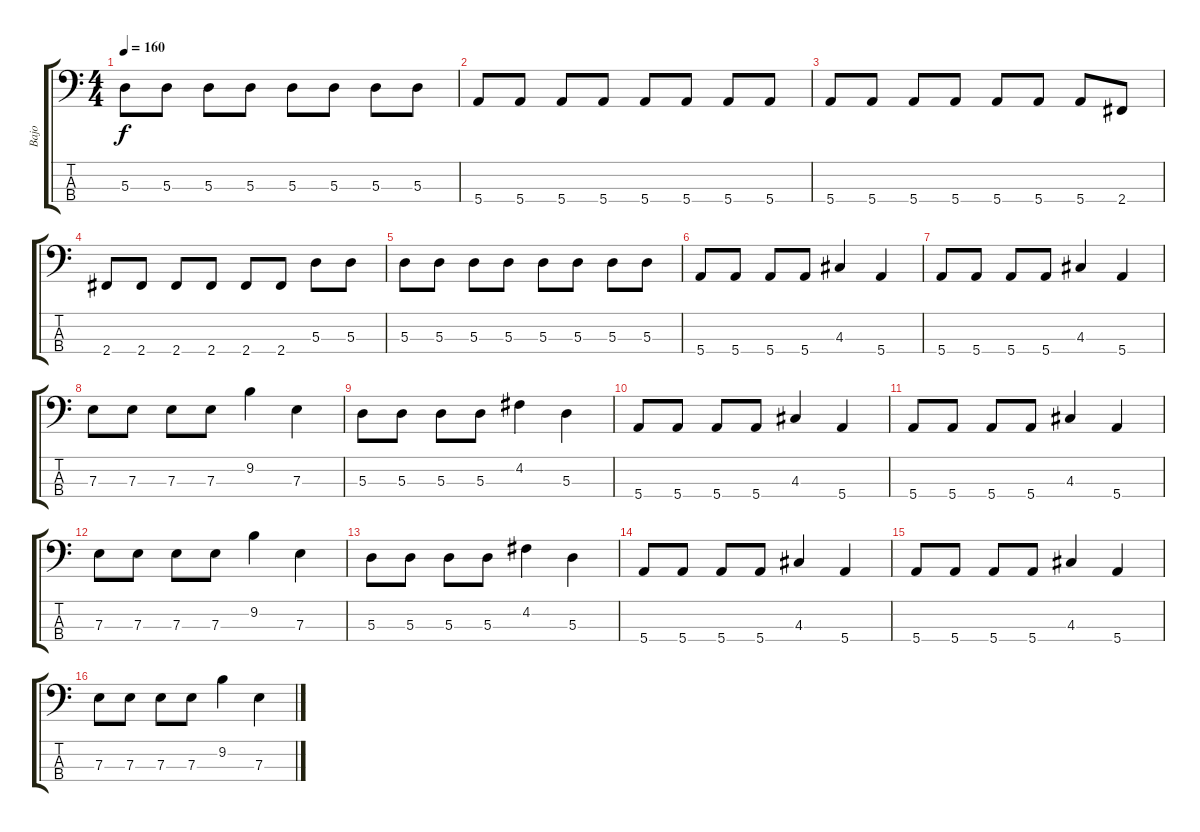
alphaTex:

\track ("Bajo" "Bajo") {instrument electricbassfinger}
\staff {score tabs}
\tuning (G2 D2 A1 E1) {hide}
\ts (4 4)
\tempo 160
\clef f4
\ks c
5.3.8{dy f} 5.3.8 5.3.8 5.3.8 5.3.8 5.3.8 5.3.8 5.3.8 |
5.4.8 5.4.8 5.4.8 5.4.8 5.4.8 5.4.8 5.4.8 5.4.8 |
5.4.8 5.4.8 5.4.8 5.4.8 5.4.8 5.4.8 5.4.8 2.4.8 |
2.4.8 2.4.8 2.4.8 2.4.8 2.4.8 2.4.8 5.3.8 5.3.8 |
5.3.8 5.3.8 5.3.8 5.3.8 5.3.8 5.3.8 5.3.8 5.3.8 |
5.4.8 5.4.8 5.4.8 5.4.8 4.3.4 5.4.4 |
5.4.8 5.4.8 5.4.8 5.4.8 4.3.4 5.4.4 |
7.3.8 7.3.8 7.3.8 7.3.8 9.2.4 7.3.4 |
5.3.8 5.3.8 5.3.8 5.3.8 4.2.4 5.3.4 |
5.4.8 5.4.8 5.4.8 5.4.8 4.3.4 5.4.4 |
5.4.8 5.4.8 5.4.8 5.4.8 4.3.4 5.4.4 |
7.3.8 7.3.8 7.3.8 7.3.8 9.2.4 7.3.4 |
5.3.8 5.3.8 5.3.8 5.3.8 4.2.4 5.3.4 |
5.4.8 5.4.8 5.4.8 5.4.8 4.3.4 5.4.4 |
5.4.8 5.4.8 5.4.8 5.4.8 4.3.4 5.4.4 |
7.3.8 7.3.8 7.3.8 7.3.8 9.2.4 7.3.4
